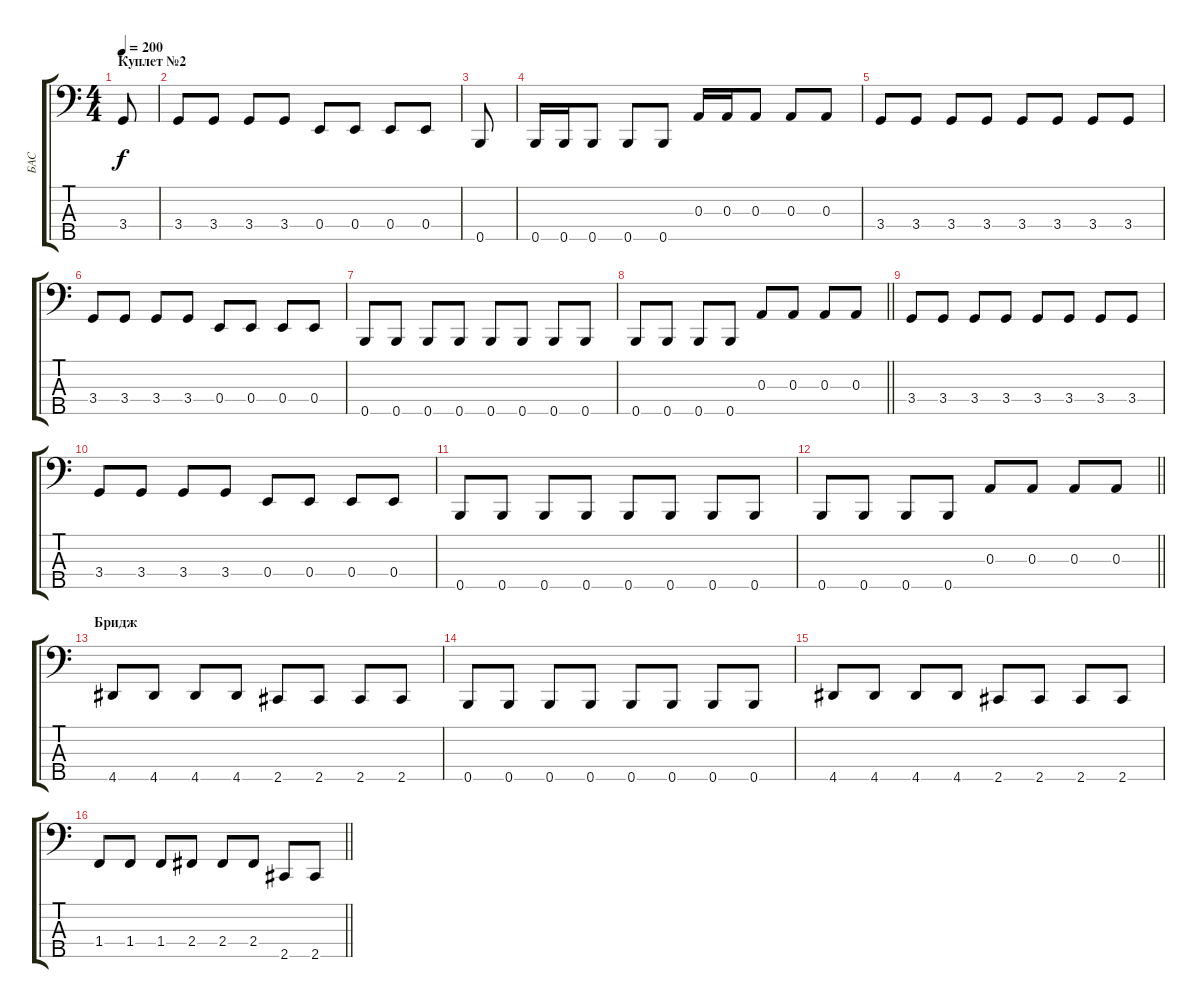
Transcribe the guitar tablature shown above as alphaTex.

\track ("БАС" "БАС") {instrument electricbasspick}
\staff {score tabs}
\tuning (G2 D2 A1 E1 B0) {hide}
\ts (4 4)
\section ("" "Куплет №2")
\tempo 200
\clef f4
\ks c
3.4.8{dy f} |
3.4.8 3.4.8 3.4.8 3.4.8 0.4.8 0.4.8 0.4.8 0.4.8 |
0.5.8 |
0.5.16 0.5.16 0.5.8 0.5.8 0.5.8 0.3.16 0.3.16 0.3.8 0.3.8 0.3.8 |
3.4.8 3.4.8 3.4.8 3.4.8 3.4.8 3.4.8 3.4.8 3.4.8 |
3.4.8 3.4.8 3.4.8 3.4.8 0.4.8 0.4.8 0.4.8 0.4.8 |
0.5.8 0.5.8 0.5.8 0.5.8 0.5.8 0.5.8 0.5.8 0.5.8 |
\barLineRight lightlight
0.5.8 0.5.8 0.5.8 0.5.8 0.3.8 0.3.8 0.3.8 0.3.8 |
3.4.8 3.4.8 3.4.8 3.4.8 3.4.8 3.4.8 3.4.8 3.4.8 |
3.4.8 3.4.8 3.4.8 3.4.8 0.4.8 0.4.8 0.4.8 0.4.8 |
0.5.8 0.5.8 0.5.8 0.5.8 0.5.8 0.5.8 0.5.8 0.5.8 |
\barLineRight lightlight
0.5.8 0.5.8 0.5.8 0.5.8 0.3.8 0.3.8 0.3.8 0.3.8 |
\section ("" "Бридж")
4.5.8 4.5.8 4.5.8 4.5.8 2.5.8 2.5.8 2.5.8 2.5.8 |
0.5.8 0.5.8 0.5.8 0.5.8 0.5.8 0.5.8 0.5.8 0.5.8 |
4.5.8 4.5.8 4.5.8 4.5.8 2.5.8 2.5.8 2.5.8 2.5.8 |
\barLineRight lightlight
1.4.8 1.4.8 1.4.8 2.4.8 2.4.8 2.4.8 2.5.8 2.5.8
